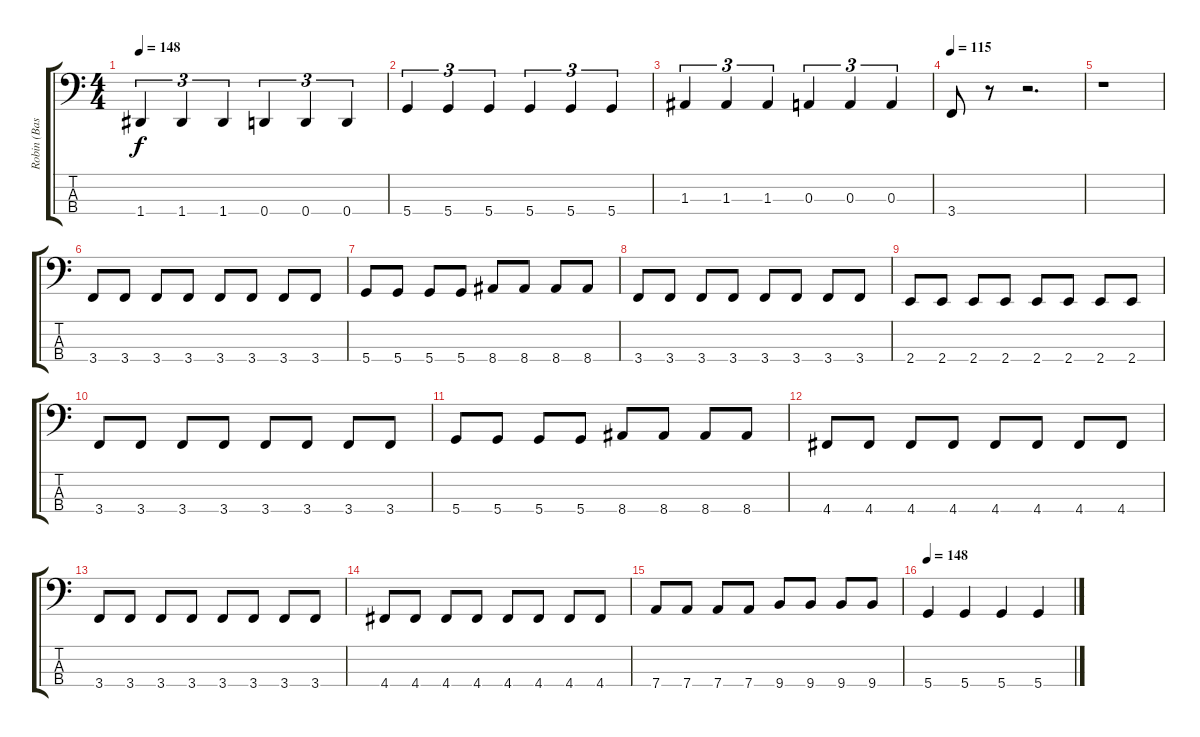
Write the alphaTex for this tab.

\track ("Robin (Bass)" "Robin (Bas") {instrument electricbassfinger}
\staff {score tabs}
\tuning (G2 D2 A1 D1) {hide}
\ts (4 4)
\tempo 148
\clef f4
\ks c
1.4.4{tu (3 2) dy f} 1.4.4{tu (3 2)} 1.4.4{tu (3 2)} 0.4.4{tu (3 2)} 0.4.4{tu (3 2)} 0.4.4{tu (3 2)} |
5.4.4{tu (3 2)} 5.4.4{tu (3 2)} 5.4.4{tu (3 2)} 5.4.4{tu (3 2)} 5.4.4{tu (3 2)} 5.4.4{tu (3 2)} |
1.3.4{tu (3 2)} 1.3.4{tu (3 2)} 1.3.4{tu (3 2)} 0.3.4{tu (3 2)} 0.3.4{tu (3 2)} 0.3.4{tu (3 2)} |
\tempo 115
3.4.8 r.8 r.2{d} |
r.1 |
3.4.8 3.4.8 3.4.8 3.4.8 3.4.8 3.4.8 3.4.8 3.4.8 |
5.4.8 5.4.8 5.4.8 5.4.8 8.4.8 8.4.8 8.4.8 8.4.8 |
3.4.8 3.4.8 3.4.8 3.4.8 3.4.8 3.4.8 3.4.8 3.4.8 |
2.4.8 2.4.8 2.4.8 2.4.8 2.4.8 2.4.8 2.4.8 2.4.8 |
3.4.8 3.4.8 3.4.8 3.4.8 3.4.8 3.4.8 3.4.8 3.4.8 |
5.4.8 5.4.8 5.4.8 5.4.8 8.4.8 8.4.8 8.4.8 8.4.8 |
4.4.8 4.4.8 4.4.8 4.4.8 4.4.8 4.4.8 4.4.8 4.4.8 |
3.4.8 3.4.8 3.4.8 3.4.8 3.4.8 3.4.8 3.4.8 3.4.8 |
4.4.8 4.4.8 4.4.8 4.4.8 4.4.8 4.4.8 4.4.8 4.4.8 |
7.4.8 7.4.8 7.4.8 7.4.8 9.4.8 9.4.8 9.4.8 9.4.8 |
\tempo 148
5.4.4 5.4.4 5.4.4 5.4.4
